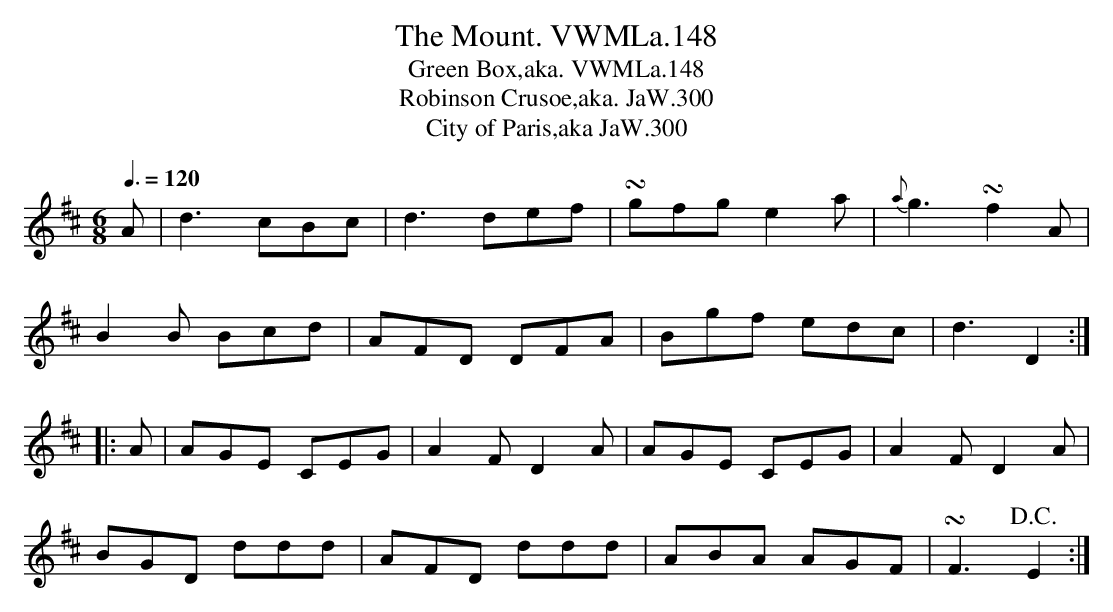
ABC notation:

X:1
T:Mount. VWMLa.148, The
T:Green Box,aka. VWMLa.148
T:Robinson Crusoe,aka. JaW.300
T:City of Paris,aka JaW.300
M:6/8
L:1/8
Q:3/8=120
K:D
A|d3cBc|d3def|!turn!gfg e2a|{a}g3 !turn!f2A|
B2B Bcd|AFD DFA|Bgf edc|d3 D2:|
|:A|AGE CEG|A2F D2A|AGE CEG|A2F D2A|
BGD ddd|AFD ddd|ABA AGF|!turn!F3 !D.C.!E2:|
